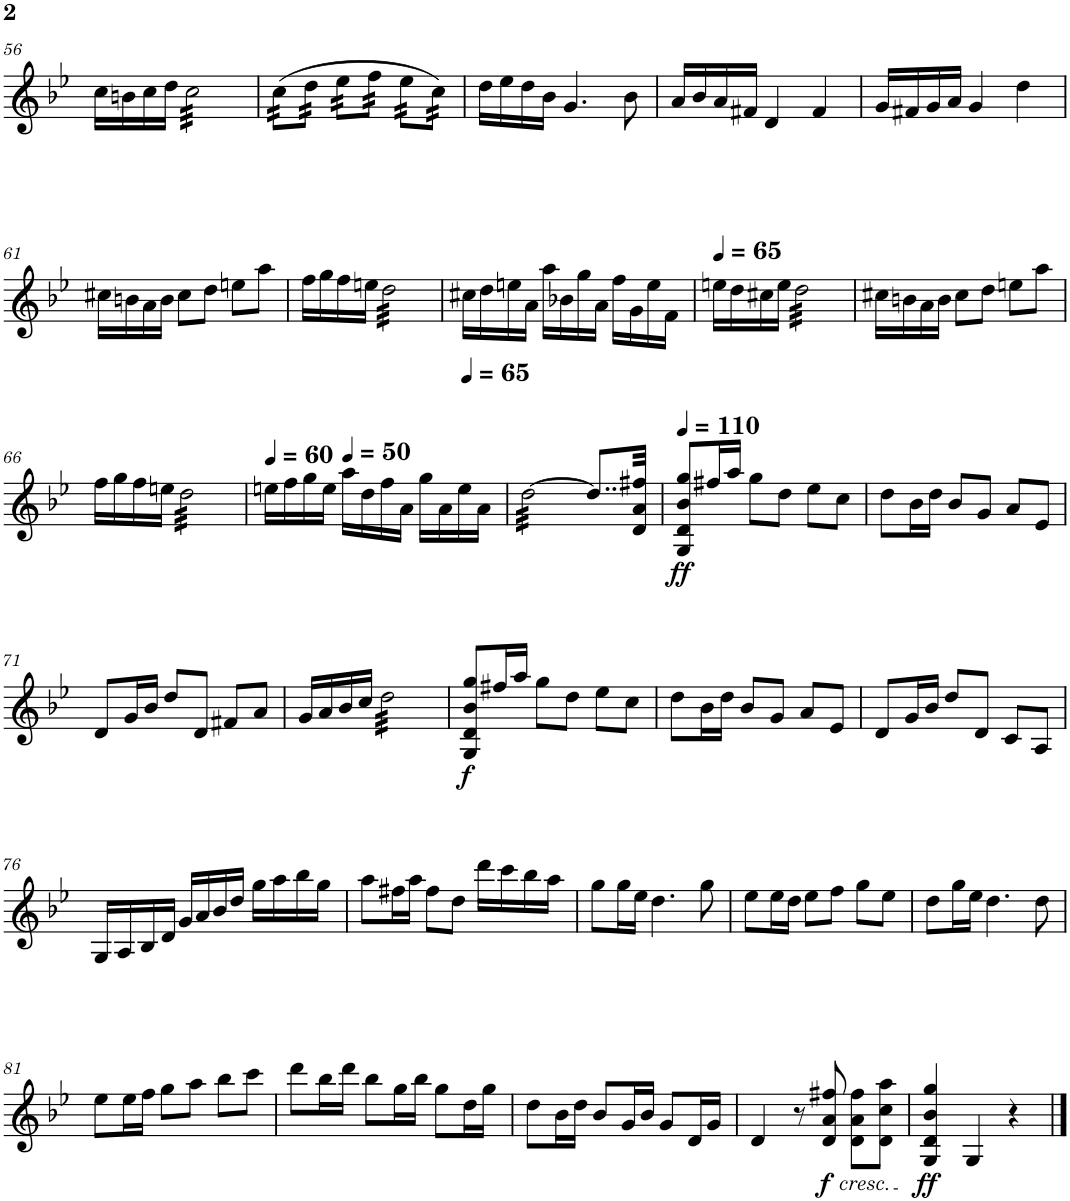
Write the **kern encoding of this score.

**kern	**kern	**kern	**dynam
*part2	*part2	*part1	*part1
*staff3	*staff2	*staff1	*staff1
*I"Piano	*	*I"Mandolino	*
*	*	*I'Mnd.	*
!!LO:PB:g=z
*clefF4	*clefG2	*clefG2	*
*k[b-e-]	*k[b-e-]	*k[b-e-]	*
*M3/4	*M3/4	*M3/4	*
=56	=56	=56	=56
4CC 4C	4r	16cc\LL	.
.	.	16bn\	.
.	.	16cc\	.
.	.	16dd\JJ	.
*	*	*tremolo	*
4E- 4G	16c/LL	32cc\LLL	.
.	.	32cc\	.
.	16Bn/J	32cc\	.
.	.	32cc\	.
.	16c/L	32cc\	.
.	.	32cc\	.
.	16d/JJ	32cc\	.
.	.	32cc\	.
4GG	16c/LL	32cc\	.
.	.	32cc\	.
.	16e-/J	32cc\	.
.	.	32cc\	.
.	16g/L	32cc\	.
.	.	32cc\	.
.	16cc/JJ	32cc\	.
.	.	32cc\JJJ	.
=57	=57	=57	=57
4DD 4D	4r	(32cc\LLL	.
.	.	(32cc\	.
.	.	(32cc\	.
.	.	(32cc\	.
.	.	32dd\	.
.	.	32dd\	.
.	.	32dd\	.
.	.	32dd\JJJ	.
4r	4c 4e- 4g	32ee-\LLL	.
.	.	32ee-\	.
.	.	32ee-\	.
.	.	32ee-\	.
.	.	32ff\	.
.	.	32ff\	.
.	.	32ff\	.
.	.	32ff\JJJ	.
4r	4c 4e- 4g	32ee-\LLL	.
.	.	32ee-\	.
.	.	32ee-\	.
.	.	32ee-\	.
.	.	32cc\)	.
.	.	32cc\)	.
.	.	32cc\)	.
.	.	32cc\)JJJ	.
*	*	*Xtremolo	*
=58	=58	=58	=58
4DD 4D	4r	16dd\LL	.
.	.	16ee-\	.
.	.	16dd\	.
.	.	16b-\JJ	.
2BB- 2D 2G	16d/LL	4.g/	.
.	16e-/J	.	.
.	16d/L	.	.
.	16B-/JJ	.	.
.	4G	.	.
.	.	8b-\	.
=59	=59	=59	=59
4DD 4D	4r	16a/LL	.
.	.	16b-/	.
.	.	16a/	.
.	.	16f#X/JJ	.
2C 2D	16A/LL	4d/	.
.	16B-/J	.	.
.	16A/L	.	.
.	16F#X/JJ	.	.
.	16D/LL	4f#/	.
.	16F#/J	.	.
.	16A/L	.	.
.	16D/ 16d/JJ	.	.
=60	=60	=60	=60
4GGG 4GG	4dd	16g/LL	.
.	.	16f#X/	.
.	.	16g/	.
.	.	16a/JJ	.
2BB- 2D	16g/LL	4g/	.
.	16a/J	.	.
.	16g/L	.	.
.	16f#X/JJ	.	.
.	16g/LL	4dd\	.
.	16d/J	.	.
.	16B-/L	.	.
.	16G/JJ	.	.
!!LO:LB:g=z
=61	=61	=61	=61
4AAA 4AA	4r	16cc#X\LL	.
.	.	16bn\	.
.	.	16a\	.
.	.	16b\JJ	.
4r	4c#X 4g 4a	8cc#\L	.
.	.	8dd\J	.
4AAA 4AA	4en 4g 4a 4cc#X	8een\L	.
.	.	8aa\J	.
=62	=62	=62	=62
4DD 4D	4f 4a 4dd	16ff\LL	.
.	.	16gg\	.
.	.	16ff\	.
.	.	16een\JJ	.
*	*	*tremolo	*
2F 2c	16f/LL	32dd\LLL	.
.	.	32dd\	.
.	16g/J	32dd\	.
.	.	32dd\	.
.	16f/L	32dd\	.
.	.	32dd\	.
.	16en/JJ	32dd\	.
.	.	32dd\	.
.	4d	32dd\	.
.	.	32dd\	.
.	.	32dd\	.
.	.	32dd\	.
.	.	32dd\	.
.	.	32dd\	.
.	.	32dd\	.
.	.	32dd\JJJ	.
*	*	*Xtremolo	*
=63	=63	=63	=63
*	*	*MM65	*
4EEn 4En	4r	16cc#X\LL	.
.	.	16dd\	.
.	.	16een\	.
.	.	16a\JJ	.
4r	4c#X 4en 4g 4a	16aa\LL	.
.	.	16b-X\	.
.	.	16gg\	.
.	.	16a\JJ	.
4AAA 4AA	4e 4g 4a 4cc#X	16ff\LL	.
.	.	16g\	.
.	.	16ee\	.
.	.	16f\JJ	.
=64	=64	=64	=64
*	*	*MM65	*
4DD 4D	4r	16een\LL	.
.	.	16dd\	.
.	.	16cc#X\	.
.	.	16ee\JJ	.
*	*	*tremolo	*
2F 2A	16en/LL	32dd\LLL	.
.	.	32dd\	.
.	16d/J	32dd\	.
.	.	32dd\	.
.	16c#X/L	32dd\	.
.	.	32dd\	.
.	16e/JJ	32dd\	.
.	.	32dd\	.
.	16d/LL	32dd\	.
.	.	32dd\	.
.	16f/J	32dd\	.
.	.	32dd\	.
.	16a/L	32dd\	.
.	.	32dd\	.
.	16dd/JJ	32dd\	.
.	.	32dd\JJJ	.
*	*	*Xtremolo	*
=65	=65	=65	=65
4AAA 4AA	4.een	16cc#X\LL	.
.	.	16bn\	.
.	.	16a\	.
.	.	16b\JJ	.
4En 4G 4A 4c#X	.	8cc#\L	.
.	8dd	8dd\J	.
4AAA 4AA	8en 8g 8a 8cc#X	8een\L	.
.	8r	8aa\J	.
!!LO:LB:g=z
=66	=66	=66	=66
4DD 4D	4f 4a 4dd	16ff\LL	.
.	.	16gg\	.
.	.	16ff\	.
.	.	16een\JJ	.
*	*	*tremolo	*
2F 2A	16ff\LL	32dd\LLL	.
.	.	32dd\	.
.	16gg\J	32dd\	.
.	.	32dd\	.
.	16ff\L	32dd\	.
.	.	32dd\	.
.	16een\JJ	32dd\	.
.	.	32dd\	.
.	16dd/LL	32dd\	.
.	.	32dd\	.
.	16a/J	32dd\	.
.	.	32dd\	.
.	16f/L	32dd\	.
.	.	32dd\	.
.	16d/JJ	32dd\	.
.	.	32dd\JJJ	.
*	*	*Xtremolo	*
=67	=67	=67	=67
*	*	*MM60	*
4GGG 4GG	4B- 4en 4g	16een\LL	.
.	.	16ff\	.
.	.	16gg\	.
.	.	16ee\JJ	.
*	*	*MM50	*
4AAA 4AA	4A 4d 4f	16aa\LL	.
.	.	16dd\	.
.	.	16ff\	.
.	.	16a\JJ	.
8AAA 8AA	4A 4c#X 4e 4g	16gg\LL	.
.	.	16a\	.
8r	.	16ee\	.
.	.	16a\JJ	.
=68	=68	=68	=68
*	*	*tremolo	*
8DD 8D	16r	[32dd\LLL	.
.	.	32dd\	.
!	!LO:TX:b:i:t=cresc.	!	!
.	16d/LL	32dd\	.
.	.	32dd\	.
8r	16e-/	32dd\	.
.	.	32dd\	.
.	16f#X/JJ	32dd\	.
.	.	32dd\	.
*	*Xbrackettup	*	*
8D 8F#X 8A 8c	24g\LL	32dd\	.
.	.	32dd\	.
.	24a\	.	.
.	.	32dd\	.
.	24b-\J	.	.
.	.	32dd\	.
8r	24cc\L	32dd\	.
.	.	32dd\	.
.	24dd\	.	.
.	.	32dd\	.
.	24ee-\JJ	.	.
.	.	32dd\JJJ	.
*	*	*Xtremolo	*
4DD 4D	32ff#X\LLL	8..dd/L]	.
.	32gg\	.	.
.	32aa\	.	.
.	32bb-\JJ	.	.
.	32ccc\LL	.	.
.	32ddd\	.	.
.	32eee-\	.	.
.	32fff#X\JJJ	32d/ 32a/ 32ff#X/Jkk	.
=69	=69	=69	=69
*	*	*MM110	*
!	!	!	!LO:DY:b
8GGG 8GG	8r	8G/ 8d/ 8b-/ 8gg/L	ff
8r	16B-/ 16d/ 16g/LL	16ff#X/L	.
.	16B-/ 16d/ 16g/JJ	16aa/JJ	.
4r	8B-/ 8d/ 8g/L	8gg\L	.
.	8B-/ 8d/ 8g/J	8dd\J	.
8CC 8C	8r	8ee-\L	.
8r	8c 8e- 8g	8cc\J	.
=70	=70	=70	=70
8GG	8r	8dd\L	.
8r	16B-/ 16d/ 16g/LL	16b-\L	.
.	16B-/ 16d/ 16g/JJ	16dd\JJ	.
4r	8B-/ 8d/ 8g/L	8b-/L	.
.	8B-/ 8d/ 8g/J	8g/J	.
8CC 8C	8r	8a/L	.
8r	8c 8e- 8a	8e-/J	.
!!LO:LB:g=z
=71	=71	=71	=71
8GG	8r	8d/L	.
8r	16B-/ 16d/ 16g/LL	16g/L	.
.	16B-/ 16d/ 16g/JJ	16b-/JJ	.
4r	8B-/ 8d/ 8g/L	8dd/L	.
.	8B-/ 8d/ 8g/J	8d/J	.
16D/LL	8r	8f#X/L	.
16C/J	.	.	.
16BB-/L	8c 8d 8f#X	8a/J	.
16AA/JJ	.	.	.
=72	=72	=72	=72
8GG	8r	16g/LL	.
.	.	16a/	.
8r	16B-/ 16d/ 16g/LL	16b-/	.
.	16B-/ 16d/ 16g/JJ	16cc/JJ	.
*	*	*tremolo	*
4r	8B-/ 8d/ 8g/L	32dd\LLL	.
.	.	32dd\	.
.	.	32dd\	.
.	.	32dd\	.
.	8B-/ 8d/ 8g/J	32dd\	.
.	.	32dd\	.
.	.	32dd\	.
.	.	32dd\	.
8CC 8C	4r	32dd\	.
.	.	32dd\	.
.	.	32dd\	.
.	.	32dd\	.
8r	.	32dd\	.
.	.	32dd\	.
.	.	32dd\	.
.	.	32dd\JJJ	.
*	*	*Xtremolo	*
=73	=73	=73	=73
!	!	!	!LO:DY:b
8GG	8r	8G/ 8d/ 8b-/ 8gg/L	f
8r	16B-/ 16d/ 16g/LL	16ff#X/L	.
.	16B-/ 16d/ 16g/JJ	16aa/JJ	.
4r	8B-/ 8d/ 8g/L	8gg\L	.
.	8B-/ 8d/ 8g/J	8dd\J	.
8C	8r	8ee-\L	.
8r	8c 8e- 8g	8cc\J	.
=74	=74	=74	=74
8D	8r	8dd\L	.
8r	16B-/ 16d/ 16g/LL	16b-\L	.
.	16B-/ 16d/ 16g/JJ	16dd\JJ	.
4r	8B-/ 8d/ 8g/L	8b-/L	.
.	8B-/ 8d/ 8g/J	8g/J	.
8DD	8r	8a/L	.
8r	8c 8e- 8a	8e-/J	.
=75	=75	=75	=75
8GG	8r	8d/L	.
8r	16B-/ 16d/ 16g/LL	16g/L	.
.	16B-/ 16d/ 16g/JJ	16b-/JJ	.
4r	8B-/ 8d/ 8g/L	8dd/L	.
.	8B-/ 8d/ 8g/J	8d/J	.
8r	8r	8c/L	.
8GG	8c 8d 8f#X	8A/J	.
!!LO:LB:g=z
=76	=76	=76	=76
8DD 8D	8B- 8d 8g	16G/LL	.
.	.	16A/	.
8r	8r	16B-/	.
.	.	16d/JJ	.
4r	4r	16g/LL	.
.	.	16a/	.
.	.	16b-/	.
.	.	16dd/JJ	.
8DD	8r	16gg\LL	.
.	.	16aa\	.
8r	8B- 8d 8g	16bb-\	.
.	.	16gg\JJ	.
=77	=77	=77	=77
8GG	8r	8aa\L	.
8r	16c/ 16d/ 16f#X/LL	16ff#X\L	.
.	16c/ 16d/ 16f#/JJ	16aa\JJ	.
4r	8c/ 8d/ 8f#/L	8ff#\L	.
.	8c/ 8d/ 8f#/J	8dd\J	.
16GG/LL	8r	16ddd\LL	.
16AA/J	.	16ccc\	.
16BB-/L	8c 8d 8f#	16bb-\	.
16GG/JJ	.	16aa\JJ	.
=78	=78	=78	=78
8C	8r	8gg\L	.
8r	16B-/ 16d/ 16g/LL	16gg\L	.
.	16B-/ 16d/ 16g/JJ	16ee-\JJ	.
4r	8B-/ 8d/ 8g/L	4.dd\	.
.	8B-/ 8d/ 8g/J	.	.
8CC 8C	4r	.	.
8r	.	8gg\	.
=79	=79	=79	=79
8GG	8r	8ee-\L	.
8r	16c/ 16e-/ 16g/LL	16ee-\L	.
.	16c/ 16e-/ 16g/JJ	16dd\JJ	.
4r	8c/ 8e-/ 8g/L	8ee-\L	.
.	8c/ 8e-/ 8g/J	8ff\J	.
8BBB- 8BB-	8r	8gg\L	.
8r	8c 8e- 8g	8ee-\J	.
=80	=80	=80	=80
8CC 8C	8r	8dd\L	.
8r	16B-/ 16d/ 16g/LL	16gg\L	.
.	16B-/ 16d/ 16g/JJ	16ee-\JJ	.
4r	8B-/ 8d/ 8g/L	4.dd\	.
.	8B-/ 8d/ 8g/J	.	.
8CC 8C	8r	.	.
8r	8B- 8d 8g	8dd\	.
!!LO:LB:g=z
=81	=81	=81	=81
4GG	8r	8ee-\L	.
.	16c/ 16e-/ 16g/LL	16ee-\L	.
.	16c/ 16e-/ 16g/JJ	16ff\JJ	.
4EE-	8c/ 8e-/ 8g/L	8gg\L	.
.	8c/ 8e-/ 8g/J	8aa\J	.
4GG	8r	8bb-\L	.
.	8c 8e- 8g	8ccc\J	.
=82	=82	=82	=82
4GG	4B- 4d 4g	8ddd\L	.
.	.	16bb-\L	.
.	.	16ddd\JJ	.
4EE-	4B- 4d 4g	8bb-\L	.
.	.	16gg\L	.
.	.	16bb-\JJ	.
4GG	4B- 4d 4g	8gg\L	.
.	.	16dd\L	.
.	.	16gg\JJ	.
=83	=83	=83	=83
4BB-	4B- 4d 4g	8dd\L	.
.	.	16b-\L	.
.	.	16dd\JJ	.
4E-	4B- 4d 4g	8b-/L	.
.	.	16g/L	.
.	.	16b-/JJ	.
4G	4B- 4d 4g	8g/L	.
.	.	16d/L	.
.	.	16g/JJ	.
=84	=84	=84	=84
8D	4d 4g 4b-	4d/	.
8r	.	.	.
8r	8r	8r	.
!	!	!LO:TX:b:i:t=cresc.	!
!	!	!	!LO:DY:b
8DD	8c 8d 8f#X	8d/ 8a/ 8ff#X/	f
8D/L	8c/ 8d/ 8f#/L	8d\ 8a\ 8ff#\L	.
8DD/J	8c/ 8d/ 8f#/J	8d\ 8cc\ 8aa\J	.
=85	=85	=85	=85
!	!	!	!LO:DY:b
4GG	4B- 4d 4g 4dd	4G/ 4d/ 4b-/ 4gg/	ff
4GGG 4GG	4g 4b- 4dd 4gg	4G/	.
4r	4r	4r	.
==	==	==	==
*-	*-	*-	*-
